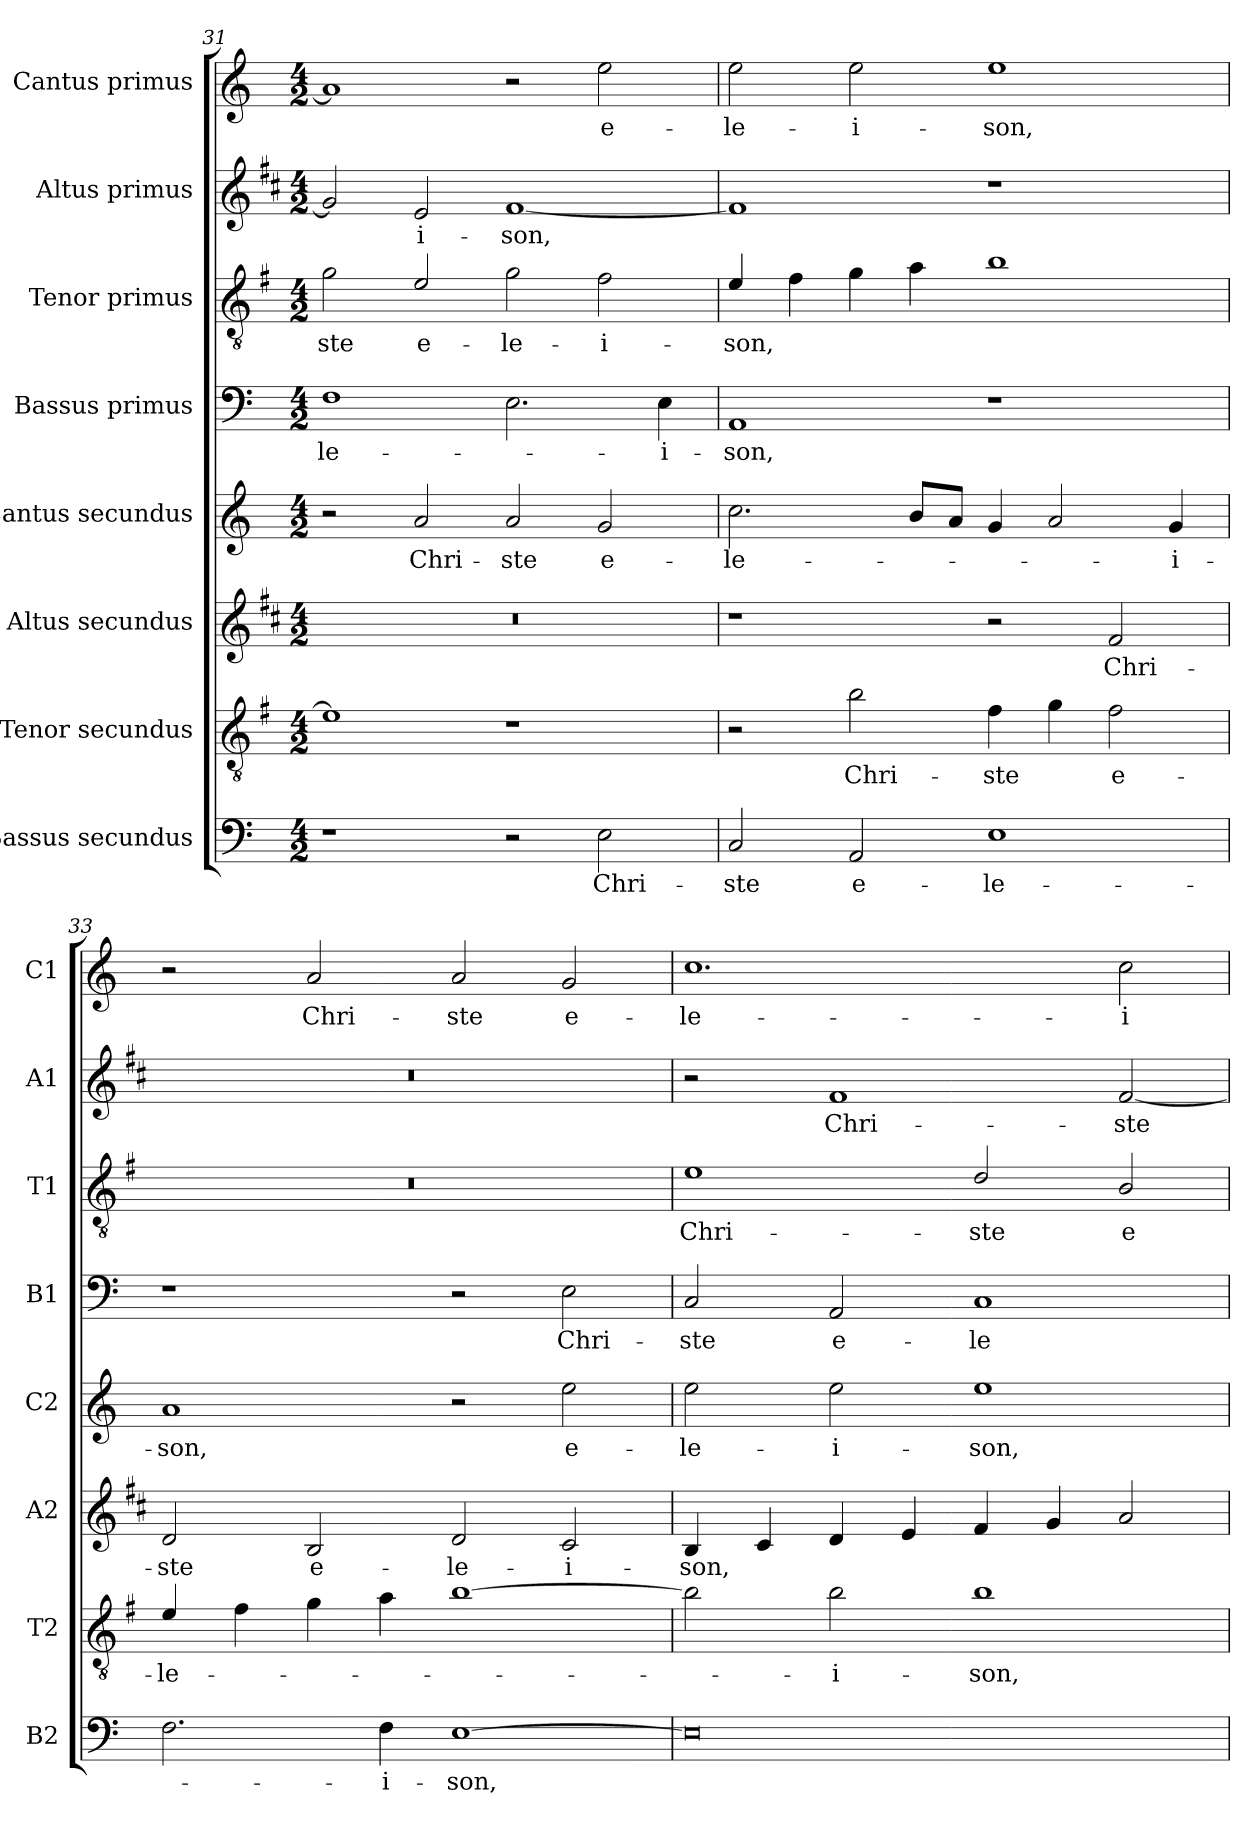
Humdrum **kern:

**kern	**text	**kern	**text	**kern	**text	**kern	**text	**kern	**text	**kern	**text	**kern	**text	**kern	**text
*part8	*part8	*part7	*part7	*part6	*part6	*part5	*part5	*part4	*part4	*part3	*part3	*part2	*part2	*part1	*part1
*staff8	*staff8	*staff7	*staff7	*staff6	*staff6	*staff5	*staff5	*staff4	*staff4	*staff3	*staff3	*staff2	*staff2	*staff1	*staff1
*I"Bassus secundus	*	*I"Tenor secundus	*	*I"Altus secundus	*	*I"Cantus secundus	*	*I"Bassus primus	*	*I"Tenor primus	*	*I"Altus primus	*	*I"Cantus primus	*
*I'B2	*	*I'T2	*	*I'A2	*	*I'C2	*	*I'B1	*	*I'T1	*	*I'A1	*	*I'C1	*
*clefF4	*	*clefGv2	*	*clefG2	*	*clefG2	*	*clefF4	*	*clefGv2	*	*clefG2	*	*clefG2	*
*	*	*ITrd4c7	*	*ITrd1c2	*	*	*	*	*	*ITrd4c7	*	*ITrd1c2	*	*	*
*k[]	*	*k[]	*	*k[]	*	*k[]	*	*k[]	*	*k[]	*	*k[]	*	*k[]	*
*C:	*	*C:	*	*C:	*	*C:	*	*C:	*	*C:	*	*C:	*	*C:	*
*M4/2	*	*M4/2	*	*M4/2	*	*M4/2	*	*M4/2	*	*M4/2	*	*M4/2	*	*M4/2	*
=31	=31	=31	=31	=31	=31	=31	=31	=31	=31	=31	=31	=31	=31	=31	=31
!	!	!	!	!	!	!	!	!	!LO:LY:b	!	!LO:LY:b	!	!	!	!
1r	.	1A]	.	0r	.	2r	.	1F	-le-	2c\	-ste	2f/]	.	1a]	.
!	!	!	!	!	!	!	!LO:LY:b	!	!	!	!LO:LY:b	!	!LO:LY:b	!	!
.	.	.	.	.	.	2a/	Chri-	.	.	2A/	e-	2d/	-i-	.	.
!	!	!	!	!	!	!	!LO:LY:b	!	!	!	!LO:LY:b	!	!LO:LY:b	!	!
2r	.	1r	.	.	.	2a/	-ste	2.E\	.	2c\	-le-	[1e	-son,	2r	.
!	!LO:LY:b	!	!	!	!	!	!LO:LY:b	!	!	!	!LO:LY:b	!	!	!	!LO:LY:b
2E\	Chri-	.	.	.	.	2g/	e-	.	.	2B\	-i-	.	.	2ee\	e-
!	!	!	!	!	!	!	!	!	!LO:LY:b	!	!	!	!	!	!
.	.	.	.	.	.	.	.	4E\	-i-	.	.	.	.	.	.
=32	=32	=32	=32	=32	=32	=32	=32	=32	=32	=32	=32	=32	=32	=32	=32
!	!LO:LY:b	!	!	!	!	!	!LO:LY:b	!	!LO:LY:b	!	!LO:LY:b	!	!	!	!LO:LY:b
2C/	-ste	2r	.	1r	.	2.cc\	-le-	1AA	-son,	4A/	-son,	1e]	.	2ee\	-le-
.	.	.	.	.	.	.	.	.	.	4B\	.	.	.	.	.
!	!LO:LY:b	!	!LO:LY:b	!	!	!	!	!	!	!	!	!	!	!	!LO:LY:b
2AA/	e-	2e\	Chri-	.	.	.	.	.	.	4c\	.	.	.	2ee\	-i-
.	.	.	.	.	.	8b/L	.	.	.	4d\	.	.	.	.	.
.	.	.	.	.	.	8a/J	.	.	.	.	.	.	.	.	.
!	!LO:LY:b	!	!LO:LY:b	!	!	!	!	!	!	!	!	!	!	!	!LO:LY:b
1E	-le-	4B\	-ste	2r	.	4g/	.	1r	.	1e	.	1r	.	1ee	-son,
.	.	4c\	.	.	.	2a/	.	.	.	.	.	.	.	.	.
!	!	!	!LO:LY:b	!	!LO:LY:b	!	!	!	!	!	!	!	!	!	!
.	.	2B\	e-	2e/	Chri-	.	.	.	.	.	.	.	.	.	.
!	!	!	!	!	!	!	!LO:LY:b	!	!	!	!	!	!	!	!
.	.	.	.	.	.	4g/	-i-	.	.	.	.	.	.	.	.
=33	=33	=33	=33	=33	=33	=33	=33	=33	=33	=33	=33	=33	=33	=33	=33
!	!	!	!LO:LY:b	!	!LO:LY:b	!	!LO:LY:b	!	!	!	!	!	!	!	!
2.F\	.	4A/	-le-	2c/	-ste	1a	-son,	1r	.	0r	.	0r	.	2r	.
.	.	4B\	.	.	.	.	.	.	.	.	.	.	.	.	.
!	!	!	!	!	!LO:LY:b	!	!	!	!	!	!	!	!	!	!LO:LY:b
.	.	4c\	.	2A/	e-	.	.	.	.	.	.	.	.	2a/	Chri-
!	!LO:LY:b	!	!	!	!	!	!	!	!	!	!	!	!	!	!
4F\	-i-	4d\	.	.	.	.	.	.	.	.	.	.	.	.	.
!	!LO:LY:b	!	!	!	!LO:LY:b	!	!	!	!	!	!	!	!	!	!LO:LY:b
[1E	-son,	[1e	.	2c/	-le-	2r	.	2r	.	.	.	.	.	2a/	-ste
!	!	!	!	!	!LO:LY:b	!	!LO:LY:b	!	!LO:LY:b	!	!	!	!	!	!LO:LY:b
.	.	.	.	2B/	-i-	2ee\	e-	2E\	Chri-	.	.	.	.	2g/	e-
=34	=34	=34	=34	=34	=34	=34	=34	=34	=34	=34	=34	=34	=34	=34	=34
!	!	!	!	!	!LO:LY:b	!	!LO:LY:b	!	!LO:LY:b	!	!LO:LY:b	!	!	!	!LO:LY:b
0E]	.	2e\]	.	4A/	-son,	2ee\	-le-	2C/	-ste	1A	Chri-	2r	.	1.cc	-le-
.	.	.	.	4B/	.	.	.	.	.	.	.	.	.	.	.
!	!	!	!LO:LY:b	!	!	!	!LO:LY:b	!	!LO:LY:b	!	!	!	!LO:LY:b	!	!
.	.	2e\	-i-	4c/	.	2ee\	-i-	2AA/	e-	.	.	1e	Chri-	.	.
.	.	.	.	4d/	.	.	.	.	.	.	.	.	.	.	.
!	!	!	!LO:LY:b	!	!	!	!LO:LY:b	!	!LO:LY:b	!	!LO:LY:b	!	!	!	!
.	.	1e	-son,	4e/	.	1ee	-son,	1C	-le-	2G/	-ste	.	.	.	.
.	.	.	.	4f/	.	.	.	.	.	.	.	.	.	.	.
!	!	!	!	!	!	!	!	!	!	!	!LO:LY:b	!	!LO:LY:b	!	!LO:LY:b
.	.	.	.	2g/	.	.	.	.	.	2E/	e-	[2e/	-ste	2cc\	-i-
=	=	=	=	=	=	=	=	=	=	=	=	=	=	=	=
*-	*-	*-	*-	*-	*-	*-	*-	*-	*-	*-	*-	*-	*-	*-	*-
